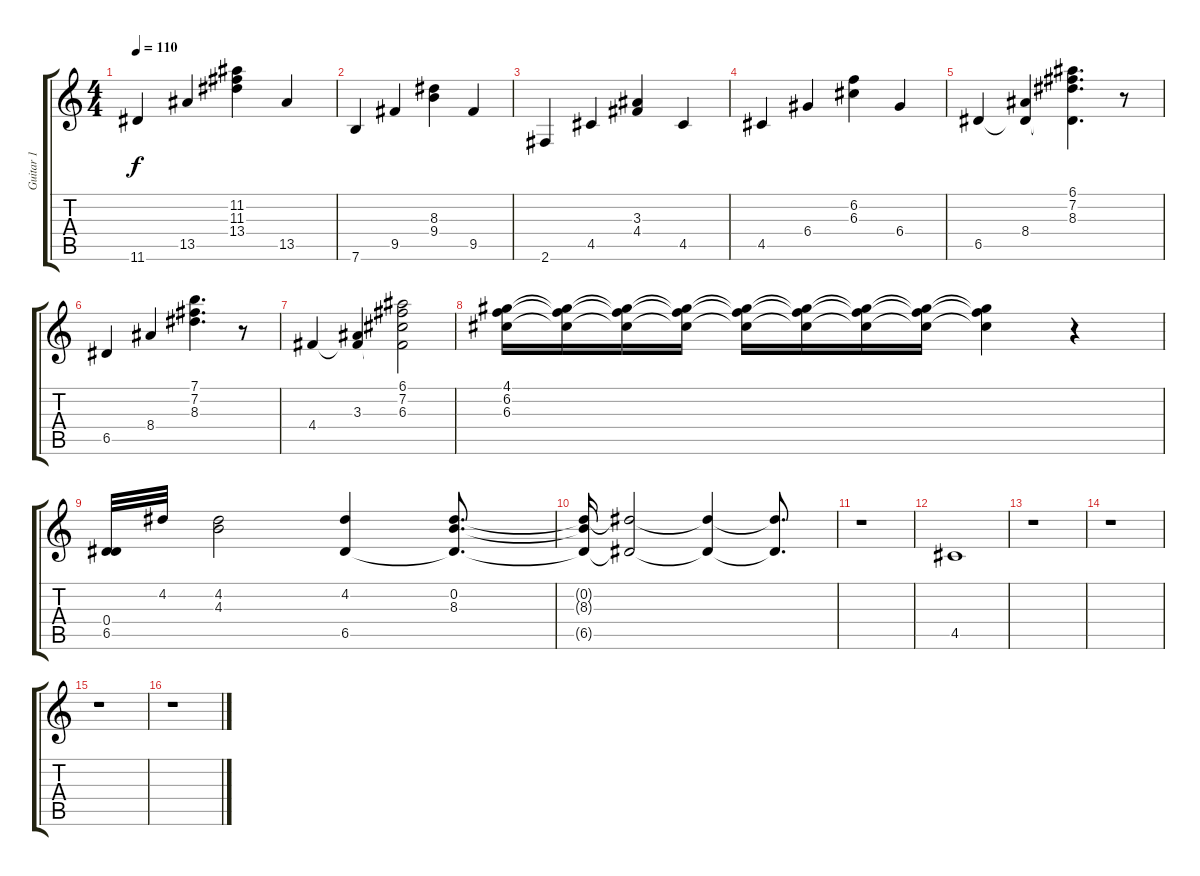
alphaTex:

\track ("Guitar 1" "Guitar 1") {instrument electricguitarclean}
\staff {score tabs}
\tuning (E4 B3 G3 D3 A2 E2) {hide}
\ts (4 4)
\tempo 110
\clef g2
\ks c
11.6.4{dy f} 13.5.4 (11.2 11.3 13.4).4 13.5.4 |
7.6.4 9.5.4 (8.3 9.4).4 9.5.4 |
2.6.4 4.5.4 (3.3 4.4).4 4.5.4 |
4.5.4 6.4.4 (6.2 6.3).4 6.4.4 |
6.5.4 (8.4 6.5{t}).4 (6.1 7.2 8.3 6.5{t}).4{d} r.8 |
6.5.4 8.4.4 (7.1 7.2 8.3).4{d} r.8 |
4.4.4 (3.3 4.4{t}).4 (6.1 7.2 6.3 4.4{t}).2 |
(4.1 6.2 6.3).16 (4.1{t} 6.2{t} 6.3{t}).16 (4.1{t} 6.2{t} 6.3{t}).16 (4.1{t} 6.2{t} 6.3{t}).16 (4.1{t} 6.2{t} 6.3{t}).16 (4.1{t} 6.2{t} 6.3{t}).16 (4.1{t} 6.2{t} 6.3{t}).16 (4.1{t} 6.2{t} 6.3{t}).16 (4.1{t} 6.2{t} 6.3{t}).4 r.4 |
(0.4 6.5).32 4.2.32 (4.2 4.3).2 (4.2 6.5).4 (0.2 8.3 6.5{t}).8{d} |
(0.2{t} 8.3{t} 6.5{t}).16 (8.3{t} 6.5{t}).2 (8.3{t} 6.5{t}).4 (8.3{t} 6.5{t}).8{d} |
r.1 |
4.5.1 |
r.1 |
r.1 |
r.1 |
r.1
